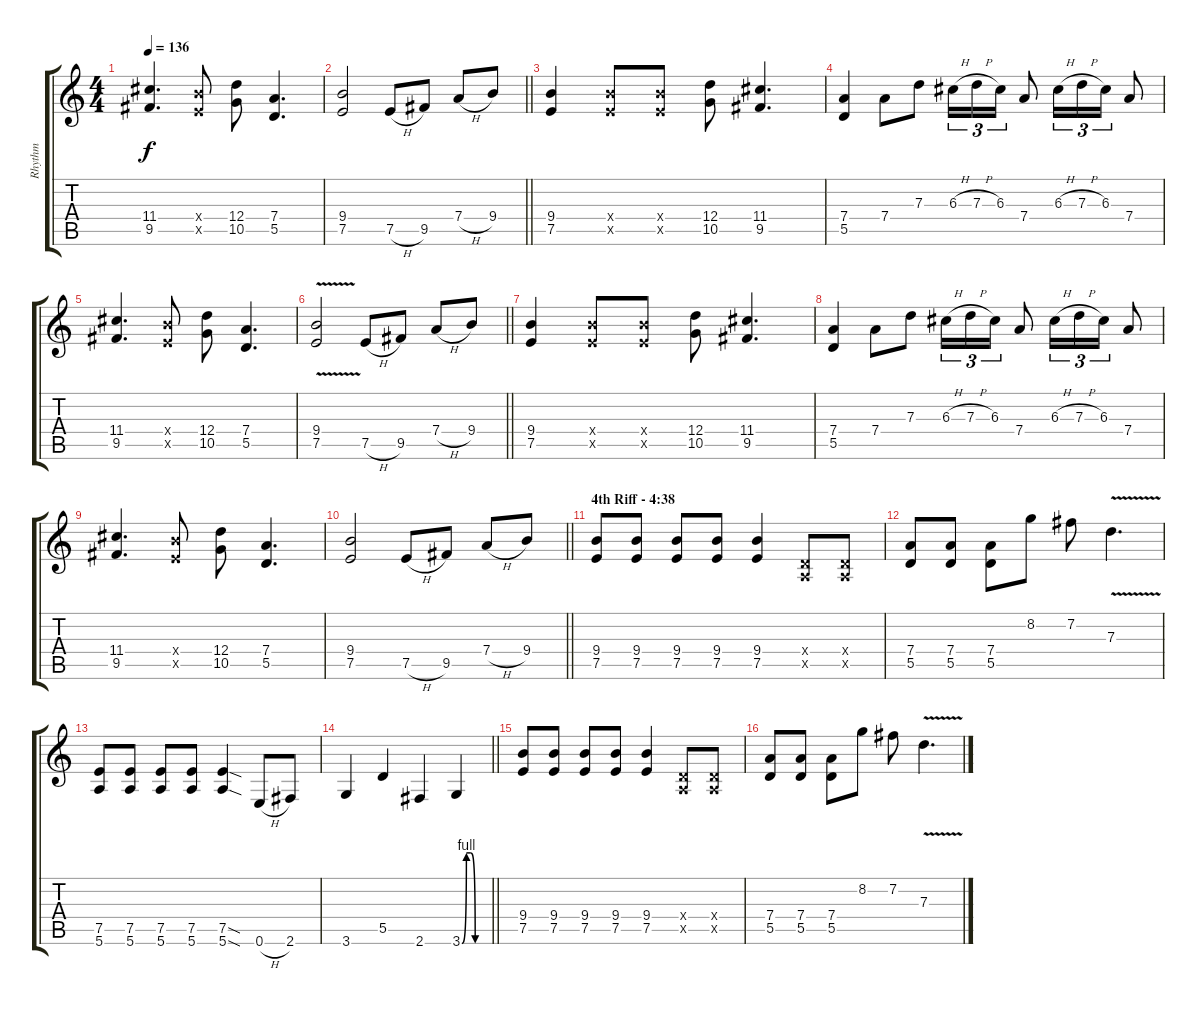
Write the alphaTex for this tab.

\track ("Rhythm" "Rhythm") {instrument distortionguitar}
\staff {score tabs}
\tuning (E4 B3 G3 D3 A2 E2) {hide}
\ts (4 4)
\tempo 136
\clef g2
\ks c
(11.4 9.5).4{d dy f} (9.4{x} 7.5{x}).8 (12.4 10.5).8 (7.4 5.5).4{d} |
\barLineRight lightlight
(9.4 7.5).2 7.5{h}.8 9.5.8 7.4{h}.8 9.4.8 |
(9.4 7.5).4 (9.4{x} 7.5{x}).8 (9.4{x} 7.5{x}).8 (12.4 10.5).8 (11.4 9.5).4{d} |
(7.4 5.5).4 7.4.8 7.3.8 6.3{h}.16{tu (3 2)} 7.3{h}.16{tu (3 2)} 6.3.16{tu (3 2)} 7.4.8 6.3{h}.16{tu (3 2)} 7.3{h}.16{tu (3 2)} 6.3.16{tu (3 2)} 7.4.8 |
(11.4 9.5).4{d} (9.4{x} 7.5{x}).8 (12.4 10.5).8 (7.4 5.5).4{d} |
\barLineRight lightlight
(9.4{v} 7.5{v}).2 7.5{h}.8 9.5.8 7.4{h}.8 9.4.8 |
(9.4 7.5).4 (9.4{x} 7.5{x}).8 (9.4{x} 7.5{x}).8 (12.4 10.5).8 (11.4 9.5).4{d} |
(7.4 5.5).4 7.4.8 7.3.8 6.3{h}.16{tu (3 2)} 7.3{h}.16{tu (3 2)} 6.3.16{tu (3 2)} 7.4.8 6.3{h}.16{tu (3 2)} 7.3{h}.16{tu (3 2)} 6.3.16{tu (3 2)} 7.4.8 |
(11.4 9.5).4{d} (9.4{x} 7.5{x}).8 (12.4 10.5).8 (7.4 5.5).4{d} |
\barLineRight lightlight
(9.4 7.5).2 7.5{h}.8 9.5.8 7.4{h}.8 9.4.8 |
\section ("" "4th Riff - 4:38")
(9.4 7.5).8 (9.4 7.5).8 (9.4 7.5).8 (9.4 7.5).8 (9.4 7.5).4 (0.4{x} 0.5{x}).8 (0.4{x} 0.5{x}).8 |
(7.4 5.5).8 (7.4 5.5).8 (7.4 5.5).8 8.2.8 7.2.8 7.3{v}.4{d} |
(7.5 5.6).8 (7.5 5.6).8 (7.5 5.6).8 (7.5 5.6).8 (7.5{sod} 5.6{sod}).4 0.6{h}.8 2.6.8 |
\barLineRight lightlight
3.6.4 5.5.4 2.6.4 3.6{be (custom 0 0 10 4 20 4 30 0 60 0)}.4 |
(9.4 7.5).8 (9.4 7.5).8 (9.4 7.5).8 (9.4 7.5).8 (9.4 7.5).4 (0.4{x} 0.5{x}).8 (0.4{x} 0.5{x}).8 |
(7.4 5.5).8 (7.4 5.5).8 (7.4 5.5).8 8.2.8 7.2.8 7.3{v}.4{d}
